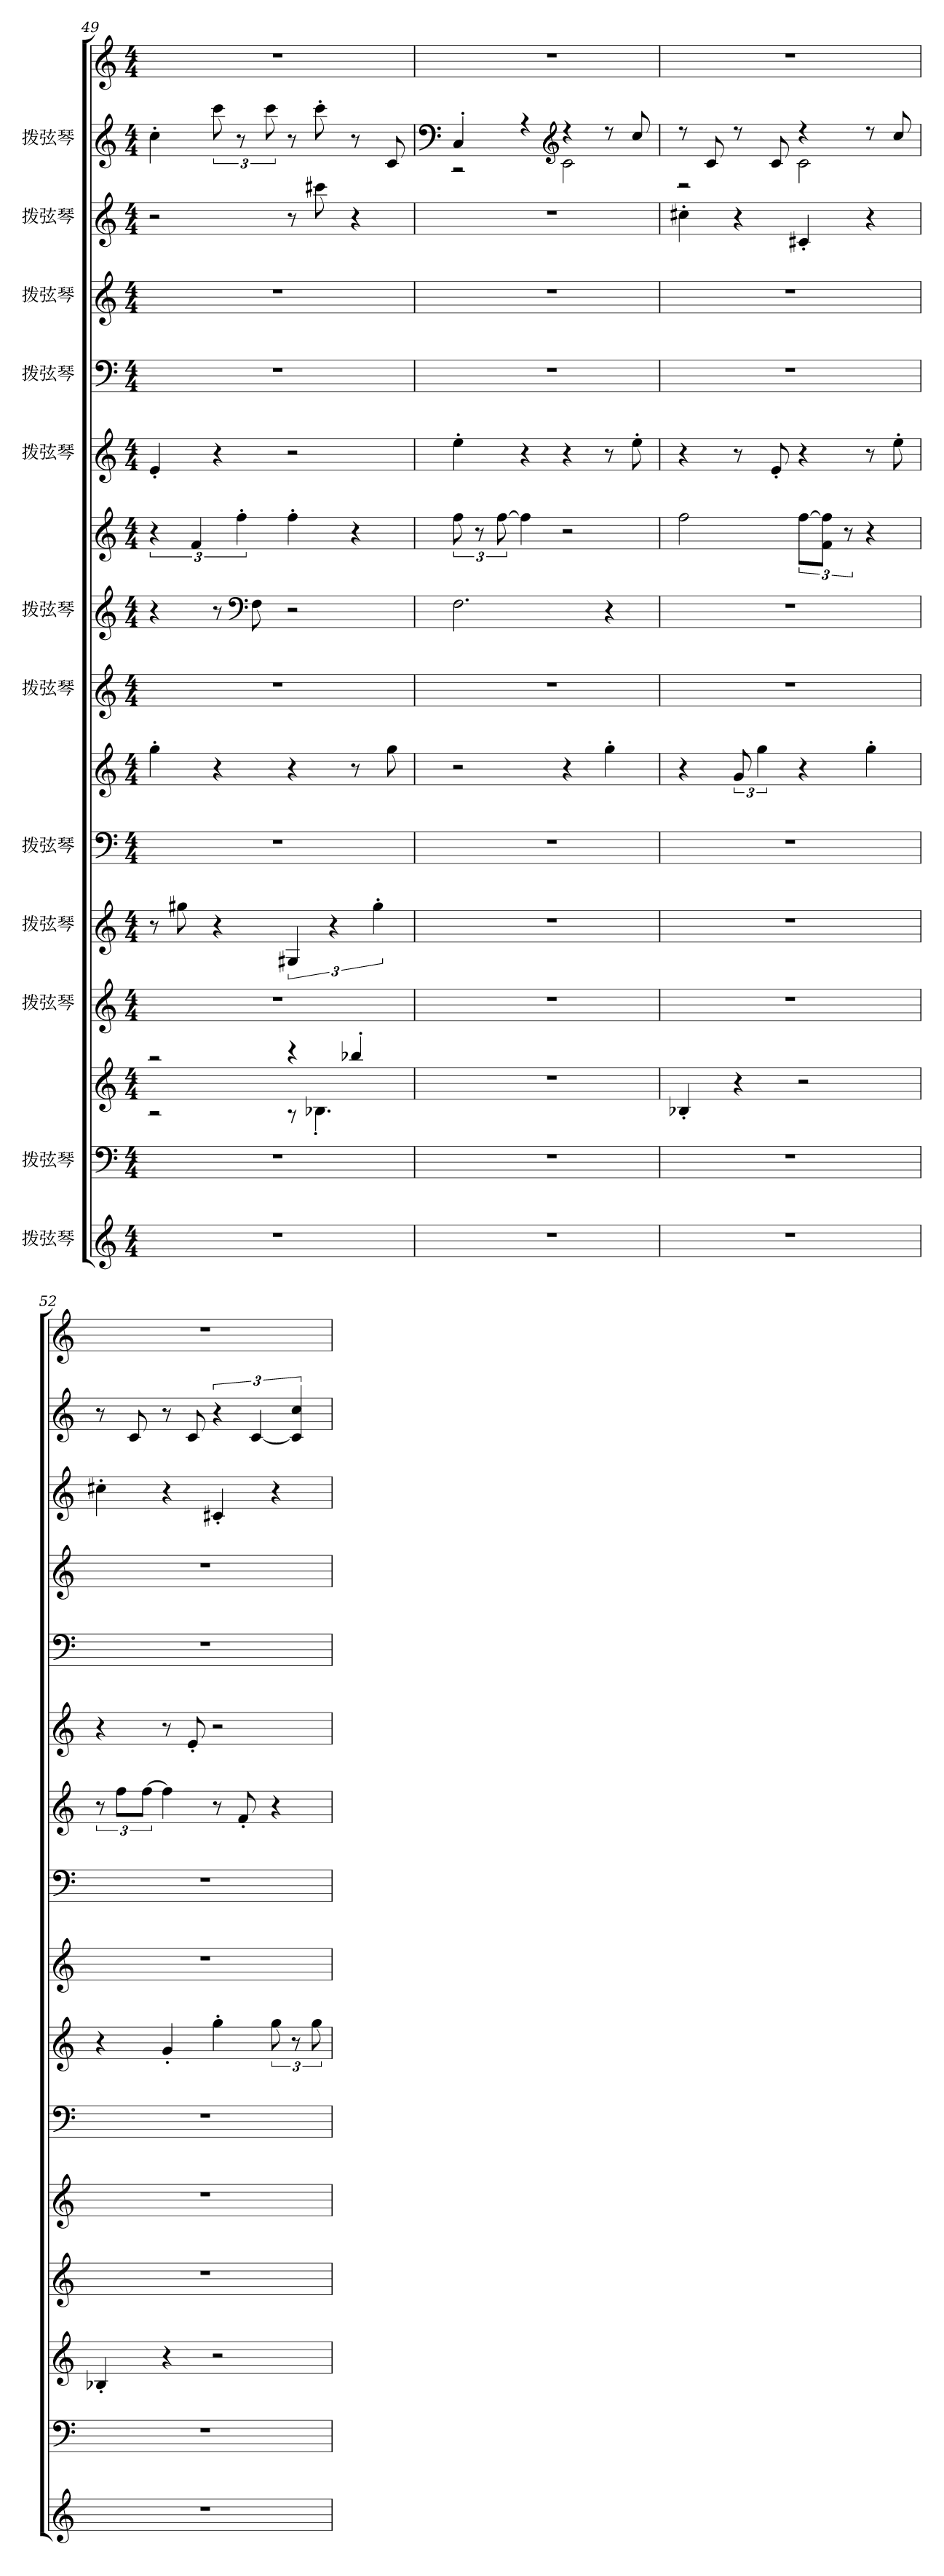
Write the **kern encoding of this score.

**kern	**kern	**kern	**kern	**kern	**kern	**kern	**kern	**kern	**kern	**kern	**kern	**kern	**kern	**kern	**kern
*part12	*part11	*part11	*part10	*part9	*part8	*part8	*part7	*part6	*part6	*part5	*part4	*part3	*part2	*part1	*part1
*staff16	*staff15	*staff14	*staff13	*staff12	*staff11	*staff10	*staff9	*staff8	*staff7	*staff6	*staff5	*staff4	*staff3	*staff2	*staff1
*I"拨弦琴	*I"拨弦琴	*	*I"拨弦琴	*I"拨弦琴	*I"拨弦琴	*	*I"拨弦琴	*I"拨弦琴	*	*I"拨弦琴	*I"拨弦琴	*I"拨弦琴	*I"拨弦琴	*I"拨弦琴	*
!!LO:PB:g=z
*clefG2	*clefF4	*clefG2	*clefG2	*clefG2	*clefF4	*clefG2	*clefG2	*clefG2	*clefG2	*clefG2	*clefF4	*clefG2	*clefG2	*clefG2	*clefG2
*k[]	*k[]	*k[]	*k[]	*k[]	*k[]	*k[]	*k[]	*k[]	*k[]	*k[]	*k[]	*k[]	*k[]	*k[]	*k[]
*M4/4	*M4/4	*M4/4	*M4/4	*M4/4	*M4/4	*M4/4	*M4/4	*M4/4	*M4/4	*M4/4	*M4/4	*M4/4	*M4/4	*M4/4	*M4/4
=49	=49	=49	=49	=49	=49	=49	=49	=49	=49	=49	=49	=49	=49	=49	=49
*	*	*^	*	*	*	*	*	*	*	*	*	*	*	*	*
1r	1r	2r	2r	1r	8r	1r	4gg'\	1r	4r	6r	4e'/	1r	1r	2r	4cc'\	1r
.	.	.	.	.	8gg#X\	.	.	.	.	.	.	.	.	.	.	.
.	.	.	.	.	.	.	.	.	.	6f/	.	.	.	.	.	.
.	.	.	.	.	4r	.	4r	.	8r	.	4r	.	.	.	12ccc\	.
.	.	.	.	.	.	.	.	.	.	6ff'\	.	.	.	.	12r	.
*	*	*	*	*	*	*	*	*	*clefF4	*	*	*	*	*	*	*
.	.	.	.	.	.	.	.	.	8F\	.	.	.	.	.	.	.
.	.	.	.	.	.	.	.	.	.	.	.	.	.	.	12ccc\	.
.	.	4r	8r	.	6G#X/	.	4r	.	2r	4ff'\	2r	.	.	8r	8r	.
.	.	.	4.B-X'\	.	.	.	.	.	.	.	.	.	.	8ccc#X\	8ccc'\	.
.	.	.	.	.	6r	.	.	.	.	.	.	.	.	.	.	.
.	.	4bb-X'/	.	.	.	.	8r	.	.	4r	.	.	.	4r	8r	.
.	.	.	.	.	6gg#'\	.	.	.	.	.	.	.	.	.	.	.
.	.	.	.	.	.	.	8gg\	.	.	.	.	.	.	.	8c/	.
*	*	*v	*v	*	*	*	*	*	*	*	*	*	*	*	*	*
=50	=50	=50	=50	=50	=50	=50	=50	=50	=50	=50	=50	=50	=50	=50	=50
*	*	*	*	*	*	*	*	*	*	*	*	*	*	*clefF4	*
*	*	*	*	*	*	*	*	*	*	*	*	*	*	*^	*
1r	1r	1r	1r	1r	1r	2r	1r	2.F\	12ff\	4ee'\	1r	1r	1r	4C'/	2r	1r
.	.	.	.	.	.	.	.	.	12r	.	.	.	.	.	.	.
.	.	.	.	.	.	.	.	.	[12ff\	.	.	.	.	.	.	.
.	.	.	.	.	.	.	.	.	4ff\]	4r	.	.	.	4r	.	.
*	*	*	*	*	*	*	*	*	*	*	*	*	*	*clefG2	*	*
.	.	.	.	.	.	4r	.	.	2r	4r	.	.	.	4r	2c\	.
.	.	.	.	.	.	4gg'\	.	4r	.	8r	.	.	.	8r	.	.
.	.	.	.	.	.	.	.	.	.	8ee'\	.	.	.	8cc/	.	.
=51	=51	=51	=51	=51	=51	=51	=51	=51	=51	=51	=51	=51	=51	=51	=51	=51
1r	1r	4B-X'/	1r	1r	1r	4r	1r	1r	2ff\	4r	1r	1r	4cc#X'\	8r	2r	1r
.	.	.	.	.	.	.	.	.	.	.	.	.	.	8c/	.	.
.	.	4r	.	.	.	12g/	.	.	.	8r	.	.	4r	8r	.	.
.	.	.	.	.	.	6gg\	.	.	.	.	.	.	.	.	.	.
.	.	.	.	.	.	.	.	.	.	8e'/	.	.	.	8c/	.	.
.	.	2r	.	.	.	4r	.	.	[12ff\L	4r	.	.	4c#X'/	4r	2c\	.
.	.	.	.	.	.	.	.	.	12f\ 12ff\]J	.	.	.	.	.	.	.
.	.	.	.	.	.	.	.	.	12r	.	.	.	.	.	.	.
.	.	.	.	.	.	4gg'\	.	.	4r	8r	.	.	4r	8r	.	.
.	.	.	.	.	.	.	.	.	.	8ee'\	.	.	.	8cc/	.	.
*	*	*	*	*	*	*	*	*	*	*	*	*	*	*v	*v	*
!!LO:PB:g=z
=52	=52	=52	=52	=52	=52	=52	=52	=52	=52	=52	=52	=52	=52	=52	=52
1r	1r	4B-X'/	1r	1r	1r	4r	1r	1r	12r	4r	1r	1r	4cc#X'\	8r	1r
.	.	.	.	.	.	.	.	.	12ff\L	.	.	.	.	.	.
.	.	.	.	.	.	.	.	.	.	.	.	.	.	8c/	.
.	.	.	.	.	.	.	.	.	[12ff\J	.	.	.	.	.	.
.	.	4r	.	.	.	4g'/	.	.	4ff\]	8r	.	.	4r	8r	.
.	.	.	.	.	.	.	.	.	.	8e'/	.	.	.	8c/	.
.	.	2r	.	.	.	4gg'\	.	.	8r	2r	.	.	4c#X'/	6r	.
.	.	.	.	.	.	.	.	.	8f'/	.	.	.	.	.	.
.	.	.	.	.	.	.	.	.	.	.	.	.	.	[6c/	.
.	.	.	.	.	.	12gg\	.	.	4r	.	.	.	4r	.	.
.	.	.	.	.	.	12r	.	.	.	.	.	.	.	6c/] 6cc/	.
.	.	.	.	.	.	12gg\	.	.	.	.	.	.	.	.	.
=	=	=	=	=	=	=	=	=	=	=	=	=	=	=	=
*-	*-	*-	*-	*-	*-	*-	*-	*-	*-	*-	*-	*-	*-	*-	*-
